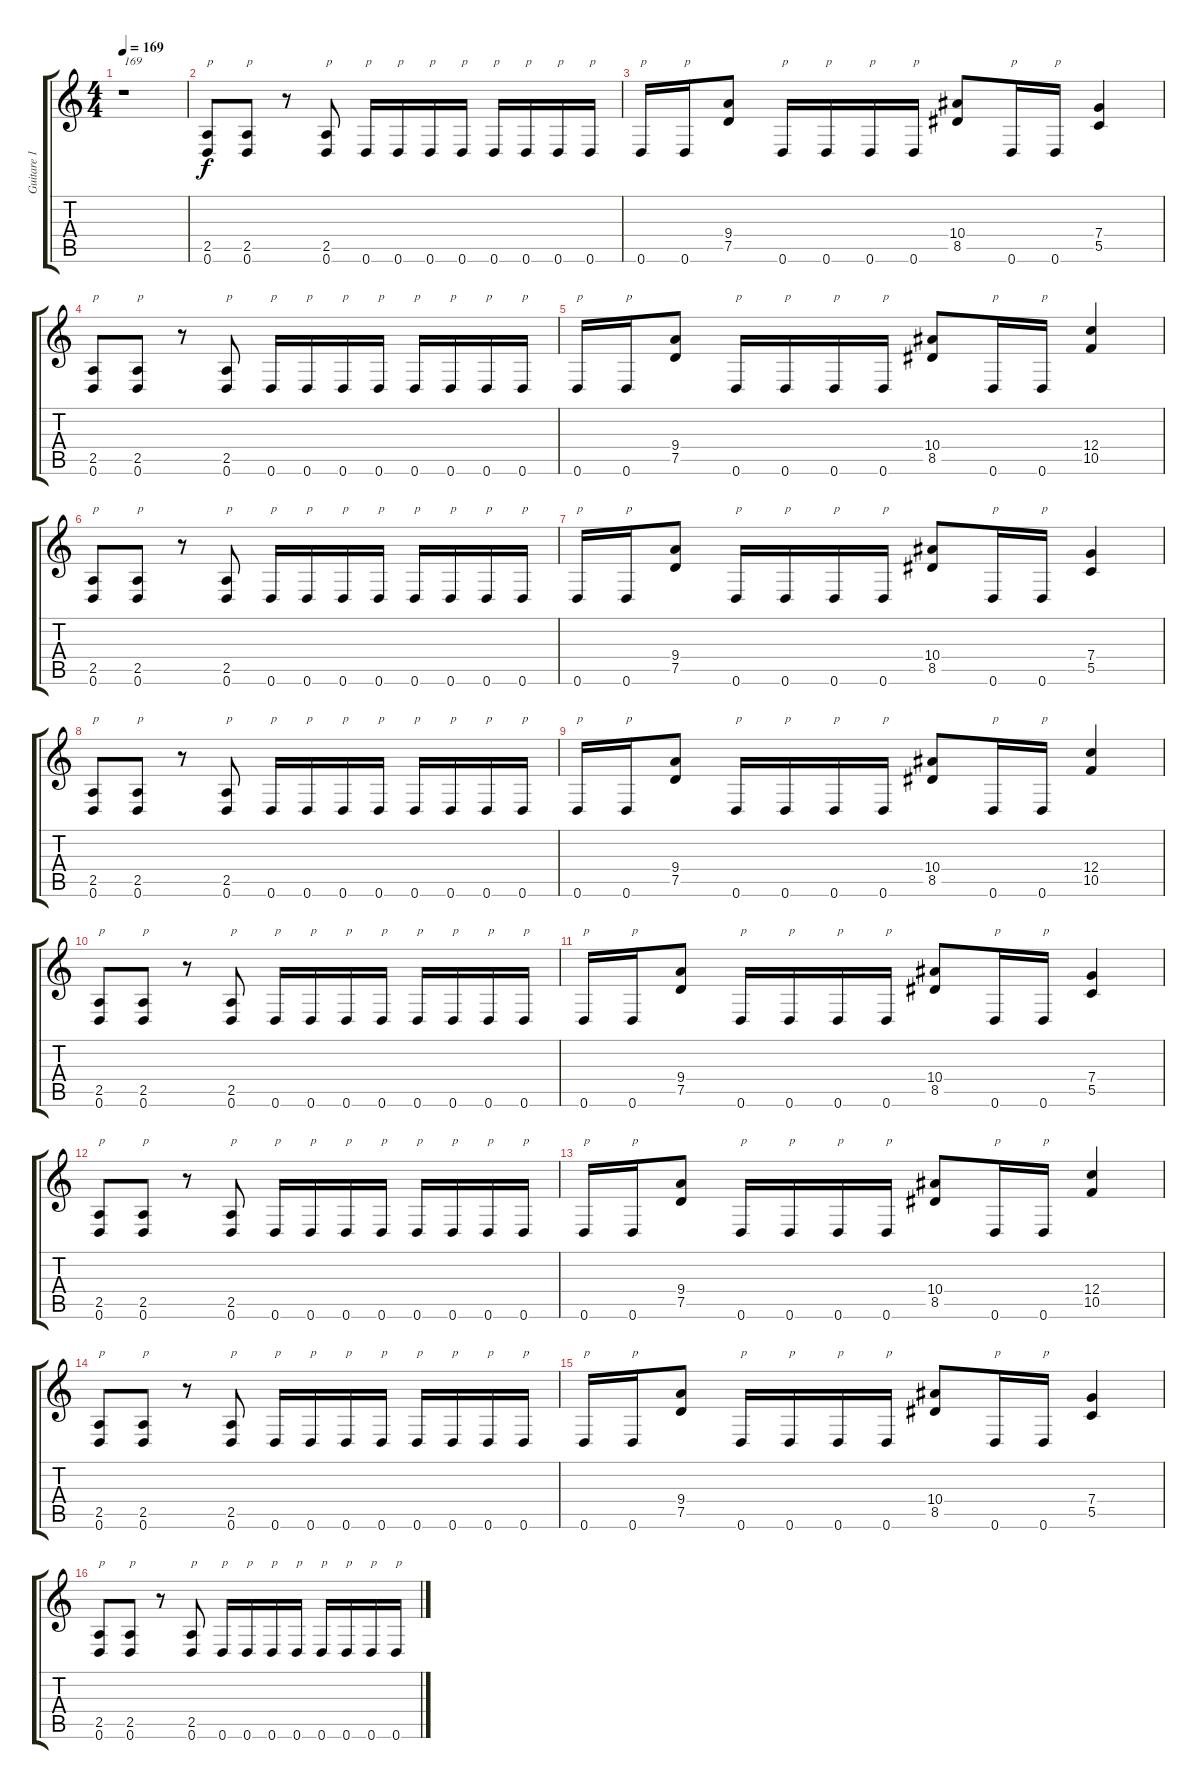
\track ("Guitare 1" "Guitare 1") {instrument distortionguitar}
\staff {score tabs}
\tuning (D4 A3 F3 C3 G2 D2) {hide}
\ts (4 4)
\tempo 169
\clef g2
\ks c
r.1{txt "169" dy f} |
(2.5 0.6).8{txt "p"} (2.5 0.6).8{txt "p"} r.8 (2.5 0.6).8{txt "p"} 0.6.16{txt "p"} 0.6.16{txt "p"} 0.6.16{txt "p"} 0.6.16{txt "p"} 0.6.16{txt "p"} 0.6.16{txt "p"} 0.6.16{txt "p"} 0.6.16{txt "p"} |
0.6.16{txt "p"} 0.6.16{txt "p"} (9.4 7.5).8 0.6.16{txt "p"} 0.6.16{txt "p"} 0.6.16{txt "p"} 0.6.16{txt "p"} (10.4 8.5).8 0.6.16{txt "p"} 0.6.16{txt "p"} (7.4 5.5).4 |
(2.5 0.6).8{txt "p"} (2.5 0.6).8{txt "p"} r.8 (2.5 0.6).8{txt "p"} 0.6.16{txt "p"} 0.6.16{txt "p"} 0.6.16{txt "p"} 0.6.16{txt "p"} 0.6.16{txt "p"} 0.6.16{txt "p"} 0.6.16{txt "p"} 0.6.16{txt "p"} |
0.6.16{txt "p"} 0.6.16{txt "p"} (9.4 7.5).8 0.6.16{txt "p"} 0.6.16{txt "p"} 0.6.16{txt "p"} 0.6.16{txt "p"} (10.4 8.5).8 0.6.16{txt "p"} 0.6.16{txt "p"} (12.4 10.5).4 |
(2.5 0.6).8{txt "p"} (2.5 0.6).8{txt "p"} r.8 (2.5 0.6).8{txt "p"} 0.6.16{txt "p"} 0.6.16{txt "p"} 0.6.16{txt "p"} 0.6.16{txt "p"} 0.6.16{txt "p"} 0.6.16{txt "p"} 0.6.16{txt "p"} 0.6.16{txt "p"} |
0.6.16{txt "p"} 0.6.16{txt "p"} (9.4 7.5).8 0.6.16{txt "p"} 0.6.16{txt "p"} 0.6.16{txt "p"} 0.6.16{txt "p"} (10.4 8.5).8 0.6.16{txt "p"} 0.6.16{txt "p"} (7.4 5.5).4 |
(2.5 0.6).8{txt "p"} (2.5 0.6).8{txt "p"} r.8 (2.5 0.6).8{txt "p"} 0.6.16{txt "p"} 0.6.16{txt "p"} 0.6.16{txt "p"} 0.6.16{txt "p"} 0.6.16{txt "p"} 0.6.16{txt "p"} 0.6.16{txt "p"} 0.6.16{txt "p"} |
0.6.16{txt "p"} 0.6.16{txt "p"} (9.4 7.5).8 0.6.16{txt "p"} 0.6.16{txt "p"} 0.6.16{txt "p"} 0.6.16{txt "p"} (10.4 8.5).8 0.6.16{txt "p"} 0.6.16{txt "p"} (12.4 10.5).4 |
(2.5 0.6).8{txt "p"} (2.5 0.6).8{txt "p"} r.8 (2.5 0.6).8{txt "p"} 0.6.16{txt "p"} 0.6.16{txt "p"} 0.6.16{txt "p"} 0.6.16{txt "p"} 0.6.16{txt "p"} 0.6.16{txt "p"} 0.6.16{txt "p"} 0.6.16{txt "p"} |
0.6.16{txt "p"} 0.6.16{txt "p"} (9.4 7.5).8 0.6.16{txt "p"} 0.6.16{txt "p"} 0.6.16{txt "p"} 0.6.16{txt "p"} (10.4 8.5).8 0.6.16{txt "p"} 0.6.16{txt "p"} (7.4 5.5).4 |
(2.5 0.6).8{txt "p"} (2.5 0.6).8{txt "p"} r.8 (2.5 0.6).8{txt "p"} 0.6.16{txt "p"} 0.6.16{txt "p"} 0.6.16{txt "p"} 0.6.16{txt "p"} 0.6.16{txt "p"} 0.6.16{txt "p"} 0.6.16{txt "p"} 0.6.16{txt "p"} |
0.6.16{txt "p"} 0.6.16{txt "p"} (9.4 7.5).8 0.6.16{txt "p"} 0.6.16{txt "p"} 0.6.16{txt "p"} 0.6.16{txt "p"} (10.4 8.5).8 0.6.16{txt "p"} 0.6.16{txt "p"} (12.4 10.5).4 |
(2.5 0.6).8{txt "p"} (2.5 0.6).8{txt "p"} r.8 (2.5 0.6).8{txt "p"} 0.6.16{txt "p"} 0.6.16{txt "p"} 0.6.16{txt "p"} 0.6.16{txt "p"} 0.6.16{txt "p"} 0.6.16{txt "p"} 0.6.16{txt "p"} 0.6.16{txt "p"} |
0.6.16{txt "p"} 0.6.16{txt "p"} (9.4 7.5).8 0.6.16{txt "p"} 0.6.16{txt "p"} 0.6.16{txt "p"} 0.6.16{txt "p"} (10.4 8.5).8 0.6.16{txt "p"} 0.6.16{txt "p"} (7.4 5.5).4 |
(2.5 0.6).8{txt "p"} (2.5 0.6).8{txt "p"} r.8 (2.5 0.6).8{txt "p"} 0.6.16{txt "p"} 0.6.16{txt "p"} 0.6.16{txt "p"} 0.6.16{txt "p"} 0.6.16{txt "p"} 0.6.16{txt "p"} 0.6.16{txt "p"} 0.6.16{txt "p"}
